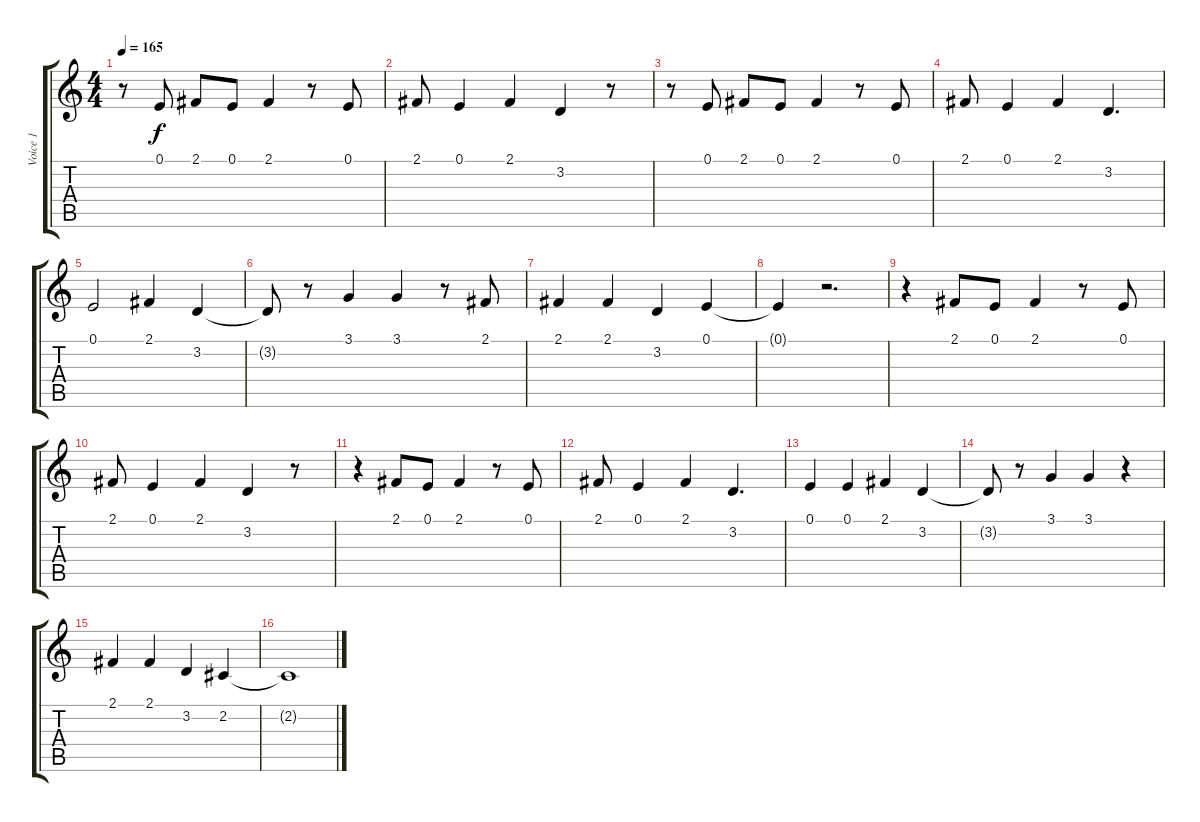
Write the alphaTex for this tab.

\track ("Voice 1" "Voice 1") {instrument oboe}
\staff {score tabs}
\tuning (E4 B3 G3 D3 A2 E2) {hide}
\ts (4 4)
\tempo 165
\clef g2
\ks c
r.8{dy f} 0.1.8 2.1.8 0.1.8 2.1.4 r.8 0.1.8 |
2.1.8 0.1.4 2.1.4 3.2.4 r.8 |
r.8 0.1.8 2.1.8 0.1.8 2.1.4 r.8 0.1.8 |
2.1.8 0.1.4 2.1.4 3.2.4{d} |
0.1.2 2.1.4 3.2.4 |
3.2{t}.8 r.8 3.1.4 3.1.4 r.8 2.1.8 |
2.1.4 2.1.4 3.2.4 0.1.4 |
0.1{t}.4 r.2{d} |
r.4 2.1.8 0.1.8 2.1.4 r.8 0.1.8 |
2.1.8 0.1.4 2.1.4 3.2.4 r.8 |
r.4 2.1.8 0.1.8 2.1.4 r.8 0.1.8 |
2.1.8 0.1.4 2.1.4 3.2.4{d} |
0.1.4 0.1.4 2.1.4 3.2.4 |
3.2{t}.8 r.8 3.1.4 3.1.4 r.4 |
2.1.4 2.1.4 3.2.4 2.2.4 |
2.2{t}.1
